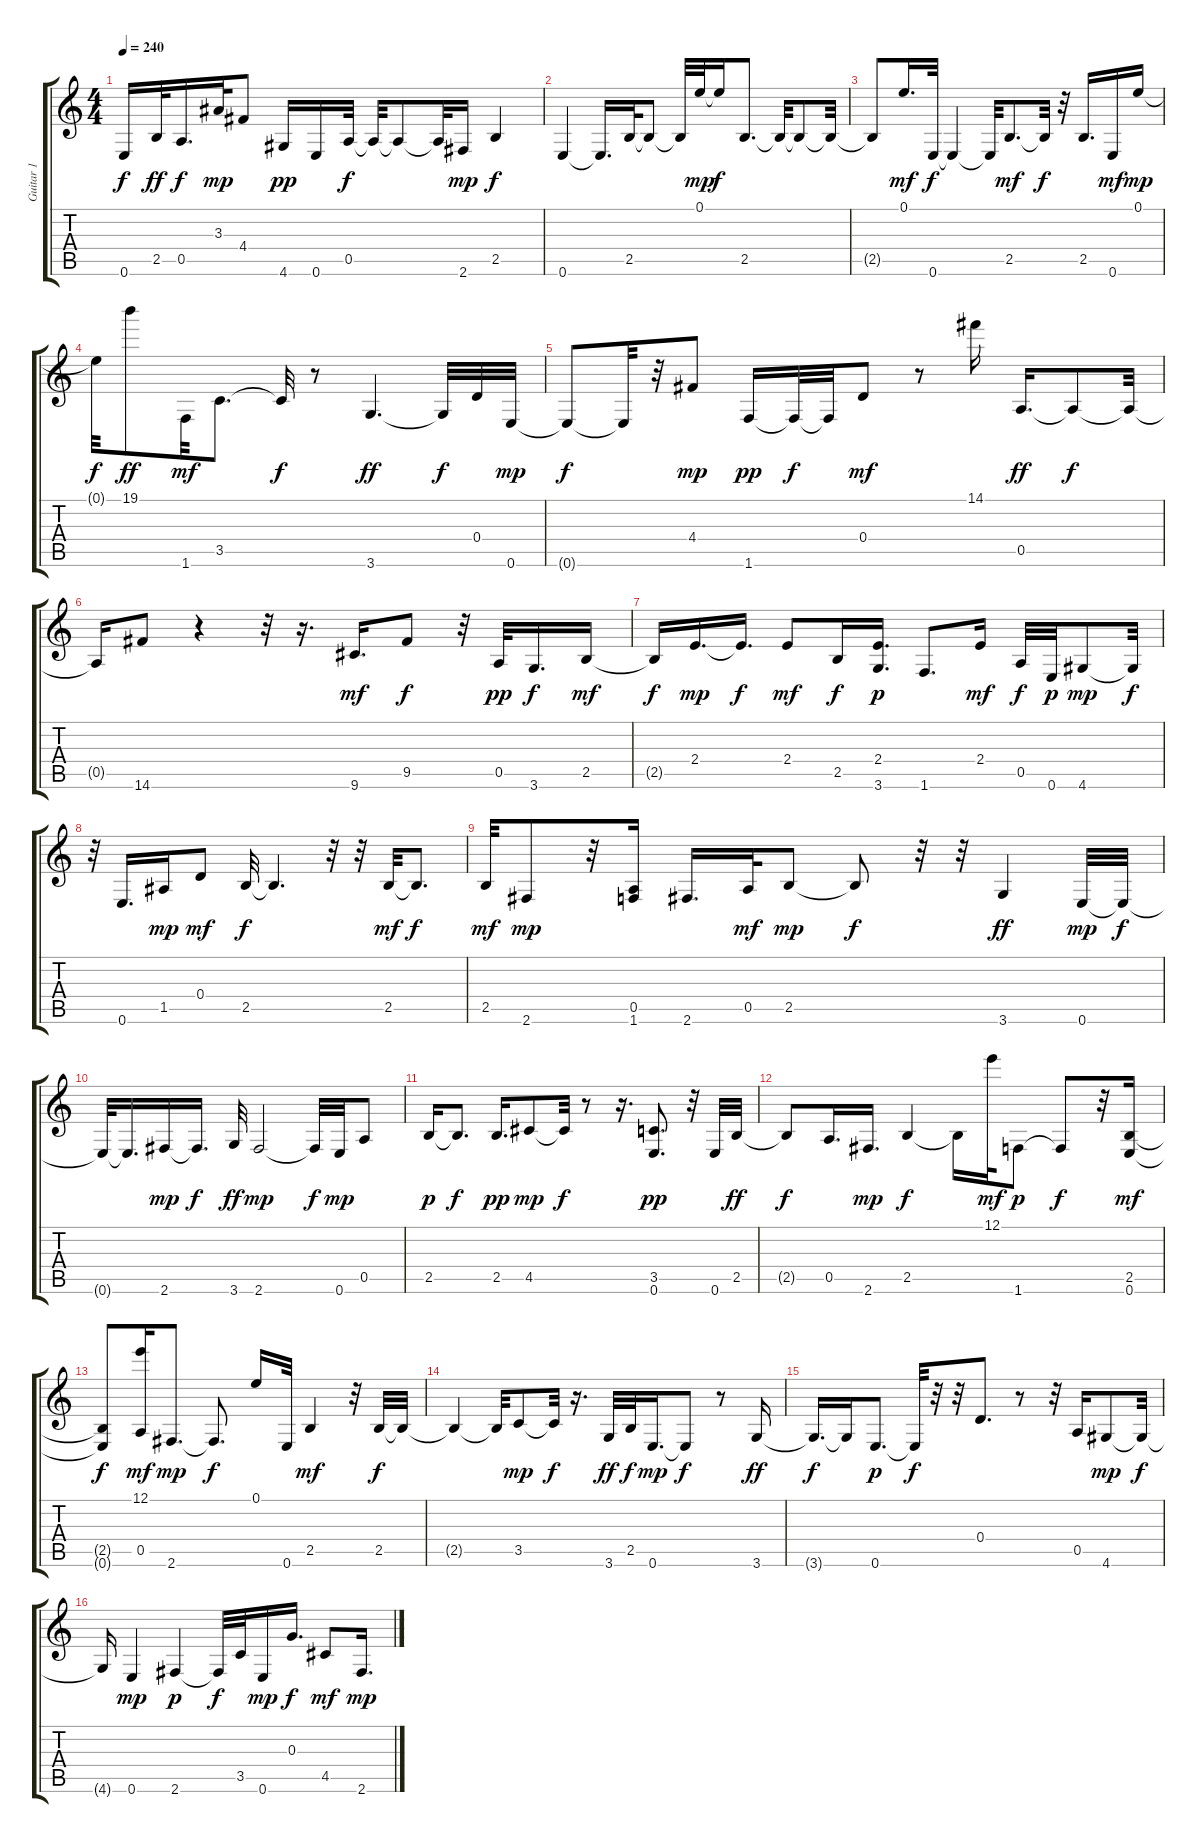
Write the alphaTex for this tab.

\track ("Guitar 1" "Guitar 1") {instrument distortionguitar}
\staff {score tabs}
\tuning (E4 B3 G3 D3 A2 E2) {hide}
\ts (4 4)
\tempo 240
\clef g2
\ks c
0.6{t}.16{dy f} 2.5.32{dy ff} 0.5.16{d dy f} 3.3.32{dy mp} 4.4.8 4.6.16{dy pp} 0.6.16 0.5.32{dy f} 0.5{t}.32 0.5{t}.8 0.5{t}.32 2.6.16{dy mp} 2.5.4{dy f} |
0.6.4 0.6{t}.16{d} 2.5.32 2.5{t}.8 2.5{t}.32 0.1.32{dy mp} 0.1{t}.16{dy f} 2.5.8{d} 2.5{t}.32 2.5{t}.8 2.5{t}.32 |
2.5{t}.8 0.1.16{d dy mf} 0.6.32{dy f} 0.6{t}.4 0.6{t}.32 2.5.8{d dy mf} 2.5{t}.32{dy f} r.32 2.5.16{d} 0.6.16{dy mf} 0.1.16{dy mp} |
0.1{t}.32{dy f} 19.1.8{dy ff} 1.6.32{dy mf} 3.5.8{d} 3.5{t}.32{dy f} r.8 3.6.4{d dy ff} 3.6{t}.32{dy f} 0.4.32 0.6.32{dy mp} |
0.6{t}.8{dy f} 0.6{t}.32 r.32 4.4.8{dy mp} 1.6.16{dy pp} 1.6{t}.32{dy f} 1.6{t}.32 0.4.8{dy mf} r.8 14.1.16 0.5.16{d dy ff} 0.5{t}.8{dy f} 0.5{t}.32 |
0.5{t}.16 14.6.8 r.4 r.32 r.16{d} 9.6.16{d dy mf} 9.5.8{dy f} r.32 0.5.32{dy pp} 3.6.16{d dy f} 2.5.16{dy mf} |
2.5{t}.16{dy f} 2.4.16{d dy mp} 2.4{t}.16{d dy f} 2.4.8{dy mf} 2.5.16{dy f} (2.4 3.6).16{d dy p} 1.6.8{d} 2.4.16{dy mf} 0.5.32{dy f} 0.6.32{dy p} 4.6.8{dy mp} 4.6{t}.32{dy f} |
r.32 0.6.16{d} 1.5.16{dy mp} 0.4.8{dy mf} 2.5.32{dy f} 2.5{t}.4{d} r.32 r.32 2.5.32{dy mf} 2.5{t}.8{d dy f} |
2.5.32{dy mf} 2.6.8{dy mp} r.32 (0.5 1.6).16 2.6.16{d} 0.5.32{dy mf} 2.5.8{dy mp} 2.5{t}.8{dy f} r.32 r.32 3.6.4{dy ff} 0.6.32{dy mp} 0.6{t}.32{dy f} |
0.6{t}.32 0.6{t}.16{d} 2.6.16{dy mp} 2.6{t}.16{d dy f} 3.6.32{dy ff} 2.6.2{dy mp} 2.6{t}.32{dy f} 0.6.32{dy mp} 0.5.8 |
2.5.16{dy p} 2.5{t}.8{d dy f} 2.5.16{d dy pp} 4.5.8{dy mp} 4.5{t}.32{dy f} r.8 r.16{d} (3.5 0.6).8{d dy pp} r.32 0.6.32 2.5.32{dy ff} |
2.5{t}.8{dy f} 0.5.16{d} 2.6.16{d dy mp} 2.5.4{dy f} 2.5{t}.16 12.1.32{dy mf} 1.6.8{dy p} 1.6{t}.8{dy f} r.32 (2.5 0.6).16{dy mf} |
(2.5{t} 0.6{t}).8{dy f} (12.1 0.5).16{dy mf} 2.6.8{d dy mp} 2.6{t}.8{d dy f} 0.1.16 0.6.32 2.5.4{dy mf} r.32 2.5.32{dy f} 2.5{t}.32 |
2.5{t}.4 2.5{t}.32 3.5.8{dy mp} 3.5{t}.32{dy f} r.16{d} 3.6.32{dy ff} 2.5.32{dy f} 0.6.16{d dy mp} 0.6{t}.8{dy f} r.8 3.6.16{dy ff} |
3.6{t}.16{d dy f} 3.6{t}.16 0.6.8{d dy p} 0.6{t}.32{dy f} r.32 r.32 0.4.8{d} r.8 r.32 0.5.16 4.6.8{dy mp} 4.6{t}.32{dy f} |
4.6{t}.16 0.6.4{dy mp} 2.6.4{dy p} 2.6{t}.32{dy f} 3.5.32 0.6.16{dy mp} 0.3.16{d dy f} 4.5.8{dy mf} 2.6.16{d dy mp}
